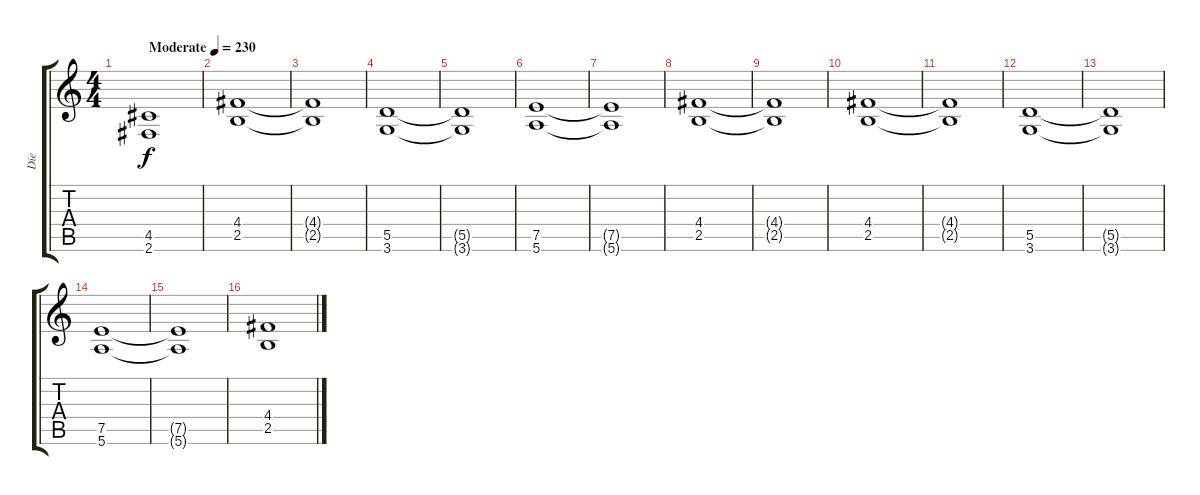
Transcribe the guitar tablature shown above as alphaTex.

\track ("Die" "Die") {instrument distortionguitar}
\staff {score tabs}
\tuning (E4 B3 G3 D3 A2 E2) {hide}
\ts (4 4)
\tempo (230 "Moderate")
\clef g2
\ks c
(4.5 2.6).1{dy f instrument distortionguitar} |
(4.4 2.5).1 |
(4.4{t} 2.5{t}).1 |
(5.5 3.6).1 |
(5.5{t} 3.6{t}).1 |
(7.5 5.6).1 |
(7.5{t} 5.6{t}).1 |
(4.4 2.5).1 |
(4.4{t} 2.5{t}).1 |
(4.4 2.5).1 |
(4.4{t} 2.5{t}).1 |
(5.5 3.6).1 |
(5.5{t} 3.6{t}).1 |
(7.5 5.6).1 |
(7.5{t} 5.6{t}).1 |
(4.4 2.5).1
